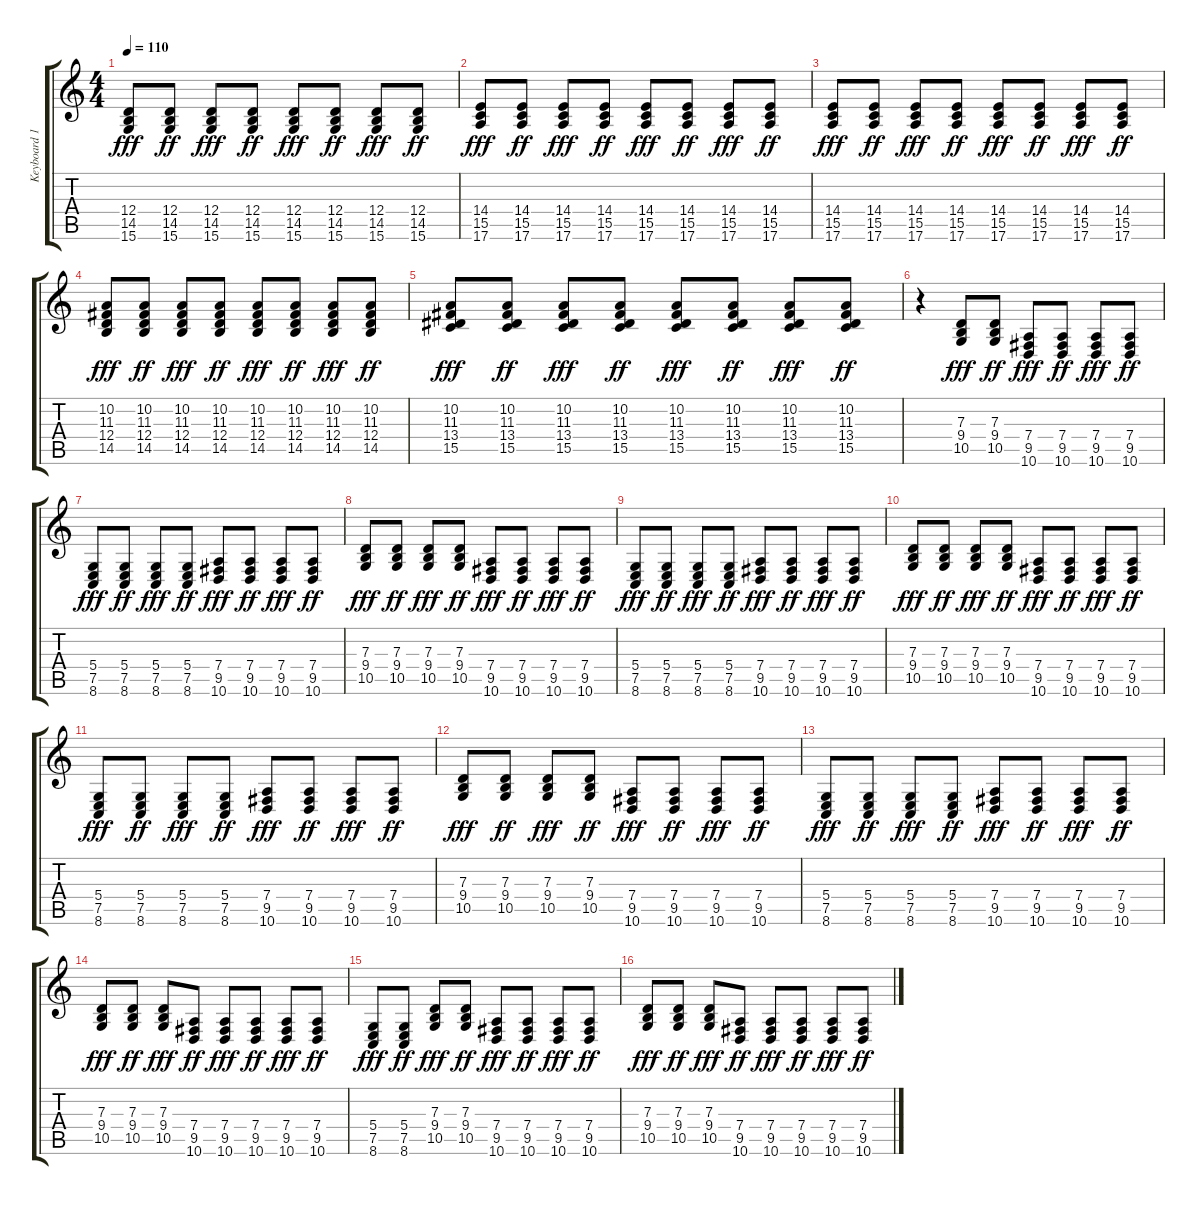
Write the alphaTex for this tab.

\track ("Keyboard 1" "Keyboard 1") {instrument lead3calliope}
\staff {score tabs}
\tuning (E4 B3 G3 D3 A2 E2) {hide}
\ts (4 4)
\tempo 110
\clef g2
\ks c
(12.4 14.5 15.6).8{dy fff} (12.4 14.5 15.6).8{dy ff} (12.4 14.5 15.6).8{dy fff} (12.4 14.5 15.6).8{dy ff} (12.4 14.5 15.6).8{dy fff} (12.4 14.5 15.6).8{dy ff} (12.4 14.5 15.6).8{dy fff} (12.4 14.5 15.6).8{dy ff} |
(14.4 15.5 17.6).8{dy fff} (14.4 15.5 17.6).8{dy ff} (14.4 15.5 17.6).8{dy fff} (14.4 15.5 17.6).8{dy ff} (14.4 15.5 17.6).8{dy fff} (14.4 15.5 17.6).8{dy ff} (14.4 15.5 17.6).8{dy fff} (14.4 15.5 17.6).8{dy ff} |
(14.4 15.5 17.6).8{dy fff} (14.4 15.5 17.6).8{dy ff} (14.4 15.5 17.6).8{dy fff} (14.4 15.5 17.6).8{dy ff} (14.4 15.5 17.6).8{dy fff} (14.4 15.5 17.6).8{dy ff} (14.4 15.5 17.6).8{dy fff} (14.4 15.5 17.6).8{dy ff} |
(10.2 11.3 12.4 14.5).8{dy fff} (10.2 11.3 12.4 14.5).8{dy ff} (10.2 11.3 12.4 14.5).8{dy fff} (10.2 11.3 12.4 14.5).8{dy ff} (10.2 11.3 12.4 14.5).8{dy fff} (10.2 11.3 12.4 14.5).8{dy ff} (10.2 11.3 12.4 14.5).8{dy fff} (10.2 11.3 12.4 14.5).8{dy ff} |
(10.2 11.3 13.4 15.5).8{dy fff} (10.2 11.3 13.4 15.5).8{dy ff} (10.2 11.3 13.4 15.5).8{dy fff} (10.2 11.3 13.4 15.5).8{dy ff} (10.2 11.3 13.4 15.5).8{dy fff} (10.2 11.3 13.4 15.5).8{dy ff} (10.2 11.3 13.4 15.5).8{dy fff} (10.2 11.3 13.4 15.5).8{dy ff} |
r.4 (7.3 9.4 10.5).8{dy fff} (7.3 9.4 10.5).8{dy ff} (7.4 9.5 10.6).8{dy fff} (7.4 9.5 10.6).8{dy ff} (7.4 9.5 10.6).8{dy fff} (7.4 9.5 10.6).8{dy ff} |
(5.4 7.5 8.6).8{dy fff} (5.4 7.5 8.6).8{dy ff} (5.4 7.5 8.6).8{dy fff} (5.4 7.5 8.6).8{dy ff} (7.4 9.5 10.6).8{dy fff} (7.4 9.5 10.6).8{dy ff} (7.4 9.5 10.6).8{dy fff} (7.4 9.5 10.6).8{dy ff} |
(7.3 9.4 10.5).8{dy fff} (7.3 9.4 10.5).8{dy ff} (7.3 9.4 10.5).8{dy fff} (7.3 9.4 10.5).8{dy ff} (7.4 9.5 10.6).8{dy fff} (7.4 9.5 10.6).8{dy ff} (7.4 9.5 10.6).8{dy fff} (7.4 9.5 10.6).8{dy ff} |
(5.4 7.5 8.6).8{dy fff} (5.4 7.5 8.6).8{dy ff} (5.4 7.5 8.6).8{dy fff} (5.4 7.5 8.6).8{dy ff} (7.4 9.5 10.6).8{dy fff} (7.4 9.5 10.6).8{dy ff} (7.4 9.5 10.6).8{dy fff} (7.4 9.5 10.6).8{dy ff} |
(7.3 9.4 10.5).8{dy fff} (7.3 9.4 10.5).8{dy ff} (7.3 9.4 10.5).8{dy fff} (7.3 9.4 10.5).8{dy ff} (7.4 9.5 10.6).8{dy fff} (7.4 9.5 10.6).8{dy ff} (7.4 9.5 10.6).8{dy fff} (7.4 9.5 10.6).8{dy ff} |
(5.4 7.5 8.6).8{dy fff} (5.4 7.5 8.6).8{dy ff} (5.4 7.5 8.6).8{dy fff} (5.4 7.5 8.6).8{dy ff} (7.4 9.5 10.6).8{dy fff} (7.4 9.5 10.6).8{dy ff} (7.4 9.5 10.6).8{dy fff} (7.4 9.5 10.6).8{dy ff} |
(7.3 9.4 10.5).8{dy fff} (7.3 9.4 10.5).8{dy ff} (7.3 9.4 10.5).8{dy fff} (7.3 9.4 10.5).8{dy ff} (7.4 9.5 10.6).8{dy fff} (7.4 9.5 10.6).8{dy ff} (7.4 9.5 10.6).8{dy fff} (7.4 9.5 10.6).8{dy ff} |
(5.4 7.5 8.6).8{dy fff} (5.4 7.5 8.6).8{dy ff} (5.4 7.5 8.6).8{dy fff} (5.4 7.5 8.6).8{dy ff} (7.4 9.5 10.6).8{dy fff} (7.4 9.5 10.6).8{dy ff} (7.4 9.5 10.6).8{dy fff} (7.4 9.5 10.6).8{dy ff} |
(7.3 9.4 10.5).8{dy fff} (7.3 9.4 10.5).8{dy ff} (7.3 9.4 10.5).8{dy fff} (7.4 9.5 10.6).8{dy ff} (7.4 9.5 10.6).8{dy fff} (7.4 9.5 10.6).8{dy ff} (7.4 9.5 10.6).8{dy fff} (7.4 9.5 10.6).8{dy ff} |
(5.4 7.5 8.6).8{dy fff} (5.4 7.5 8.6).8{dy ff} (7.3 9.4 10.5).8{dy fff} (7.3 9.4 10.5).8{dy ff} (7.4 9.5 10.6).8{dy fff} (7.4 9.5 10.6).8{dy ff} (7.4 9.5 10.6).8{dy fff} (7.4 9.5 10.6).8{dy ff} |
(7.3 9.4 10.5).8{dy fff} (7.3 9.4 10.5).8{dy ff} (7.3 9.4 10.5).8{dy fff} (7.4 9.5 10.6).8{dy ff} (7.4 9.5 10.6).8{dy fff} (7.4 9.5 10.6).8{dy ff} (7.4 9.5 10.6).8{dy fff} (7.4 9.5 10.6).8{dy ff}
